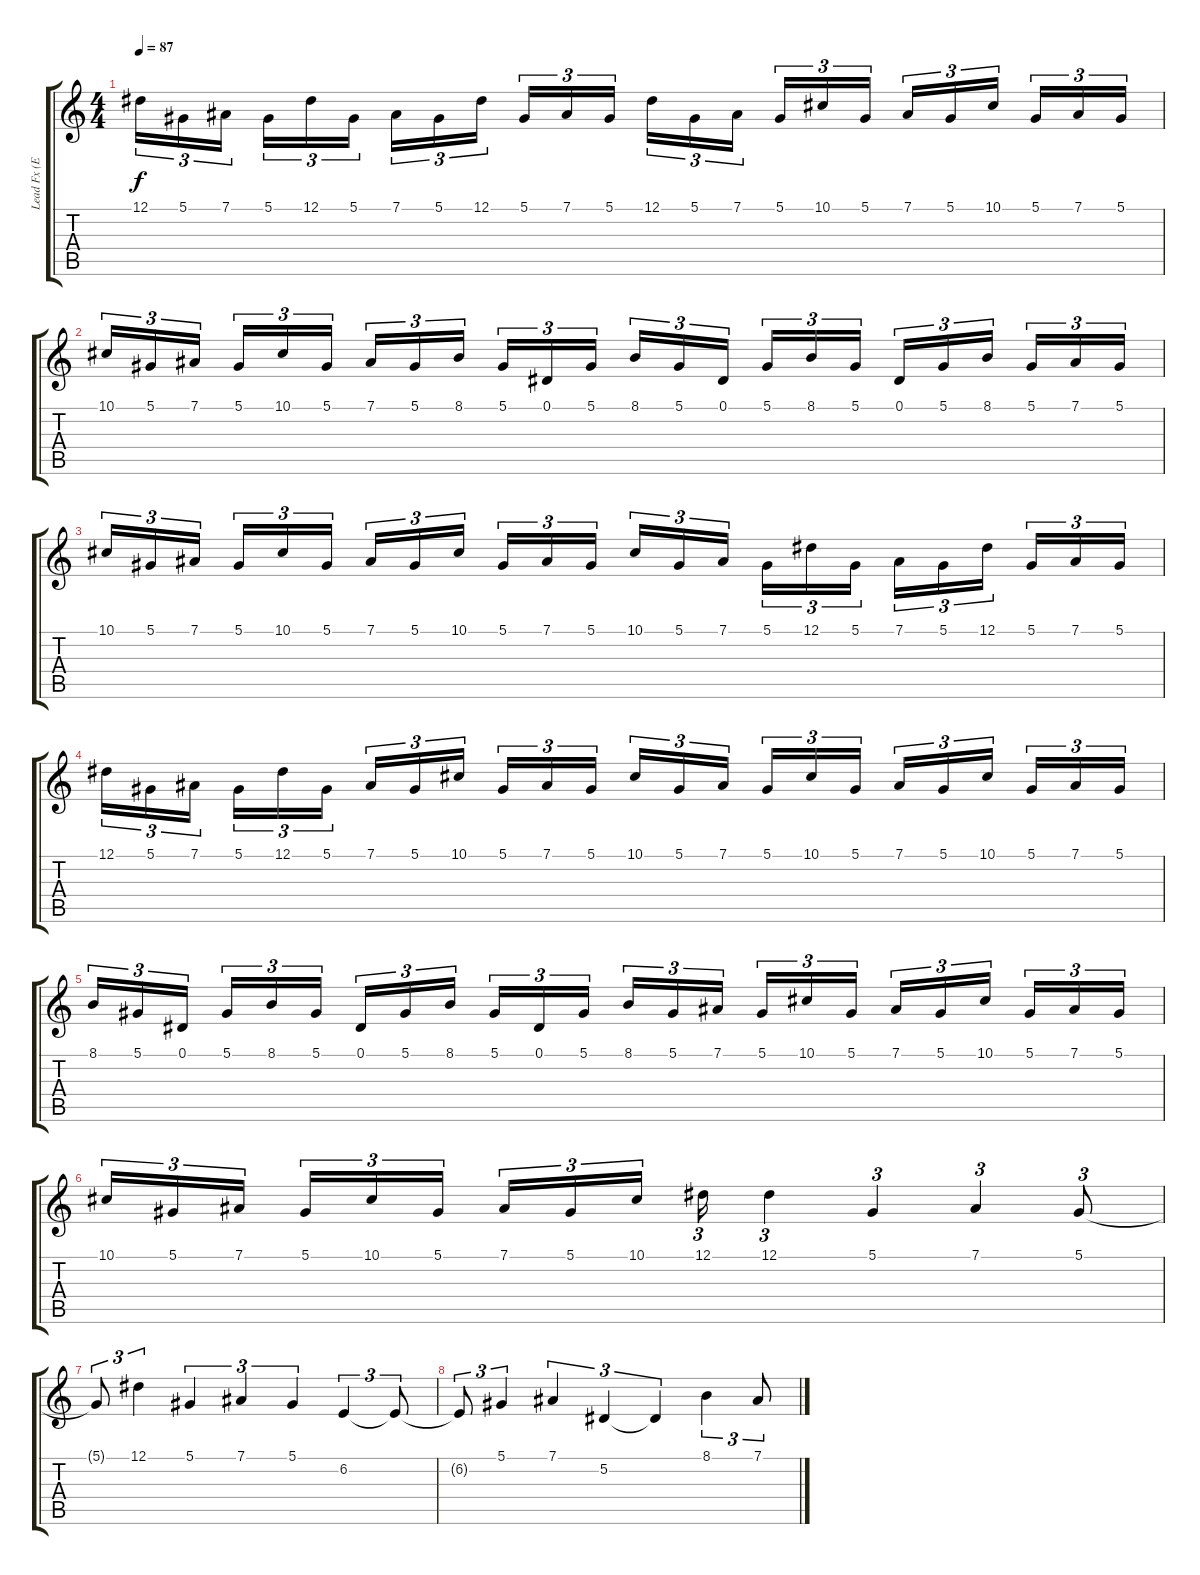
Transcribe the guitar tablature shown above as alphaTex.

\track ("Lead Fx (Everton)" "Lead Fx (E") {instrument fx5brightness}
\staff {score tabs}
\tuning (Eb4 Bb3 Gb3 Db3 Ab2 Eb2) {hide}
\ts (4 4)
\tempo 87
\clef g2
\ks c
12.1.16{tu (3 2) dy f} 5.1.16{tu (3 2)} 7.1.16{tu (3 2)} 5.1.16{tu (3 2)} 12.1.16{tu (3 2)} 5.1.16{tu (3 2)} 7.1.16{tu (3 2)} 5.1.16{tu (3 2)} 12.1.16{tu (3 2)} 5.1.16{tu (3 2)} 7.1.16{tu (3 2)} 5.1.16{tu (3 2)} 12.1.16{tu (3 2)} 5.1.16{tu (3 2)} 7.1.16{tu (3 2)} 5.1.16{tu (3 2)} 10.1.16{tu (3 2)} 5.1.16{tu (3 2)} 7.1.16{tu (3 2)} 5.1.16{tu (3 2)} 10.1.16{tu (3 2)} 5.1.16{tu (3 2)} 7.1.16{tu (3 2)} 5.1.16{tu (3 2)} |
10.1.16{tu (3 2)} 5.1.16{tu (3 2)} 7.1.16{tu (3 2)} 5.1.16{tu (3 2)} 10.1.16{tu (3 2)} 5.1.16{tu (3 2)} 7.1.16{tu (3 2)} 5.1.16{tu (3 2)} 8.1.16{tu (3 2)} 5.1.16{tu (3 2)} 0.1.16{tu (3 2)} 5.1.16{tu (3 2)} 8.1.16{tu (3 2)} 5.1.16{tu (3 2)} 0.1.16{tu (3 2)} 5.1.16{tu (3 2)} 8.1.16{tu (3 2)} 5.1.16{tu (3 2)} 0.1.16{tu (3 2)} 5.1.16{tu (3 2)} 8.1.16{tu (3 2)} 5.1.16{tu (3 2)} 7.1.16{tu (3 2)} 5.1.16{tu (3 2)} |
10.1.16{tu (3 2)} 5.1.16{tu (3 2)} 7.1.16{tu (3 2)} 5.1.16{tu (3 2)} 10.1.16{tu (3 2)} 5.1.16{tu (3 2)} 7.1.16{tu (3 2)} 5.1.16{tu (3 2)} 10.1.16{tu (3 2)} 5.1.16{tu (3 2)} 7.1.16{tu (3 2)} 5.1.16{tu (3 2)} 10.1.16{tu (3 2)} 5.1.16{tu (3 2)} 7.1.16{tu (3 2)} 5.1.16{tu (3 2)} 12.1.16{tu (3 2)} 5.1.16{tu (3 2)} 7.1.16{tu (3 2)} 5.1.16{tu (3 2)} 12.1.16{tu (3 2)} 5.1.16{tu (3 2)} 7.1.16{tu (3 2)} 5.1.16{tu (3 2)} |
12.1.16{tu (3 2)} 5.1.16{tu (3 2)} 7.1.16{tu (3 2)} 5.1.16{tu (3 2)} 12.1.16{tu (3 2)} 5.1.16{tu (3 2)} 7.1.16{tu (3 2)} 5.1.16{tu (3 2)} 10.1.16{tu (3 2)} 5.1.16{tu (3 2)} 7.1.16{tu (3 2)} 5.1.16{tu (3 2)} 10.1.16{tu (3 2)} 5.1.16{tu (3 2)} 7.1.16{tu (3 2)} 5.1.16{tu (3 2)} 10.1.16{tu (3 2)} 5.1.16{tu (3 2)} 7.1.16{tu (3 2)} 5.1.16{tu (3 2)} 10.1.16{tu (3 2)} 5.1.16{tu (3 2)} 7.1.16{tu (3 2)} 5.1.16{tu (3 2)} |
8.1.16{tu (3 2)} 5.1.16{tu (3 2)} 0.1.16{tu (3 2)} 5.1.16{tu (3 2)} 8.1.16{tu (3 2)} 5.1.16{tu (3 2)} 0.1.16{tu (3 2)} 5.1.16{tu (3 2)} 8.1.16{tu (3 2)} 5.1.16{tu (3 2)} 0.1.16{tu (3 2)} 5.1.16{tu (3 2)} 8.1.16{tu (3 2)} 5.1.16{tu (3 2)} 7.1.16{tu (3 2)} 5.1.16{tu (3 2)} 10.1.16{tu (3 2)} 5.1.16{tu (3 2)} 7.1.16{tu (3 2)} 5.1.16{tu (3 2)} 10.1.16{tu (3 2)} 5.1.16{tu (3 2)} 7.1.16{tu (3 2)} 5.1.16{tu (3 2)} |
10.1.16{tu (3 2)} 5.1.16{tu (3 2)} 7.1.16{tu (3 2)} 5.1.16{tu (3 2)} 10.1.16{tu (3 2)} 5.1.16{tu (3 2)} 7.1.16{tu (3 2)} 5.1.16{tu (3 2)} 10.1.16{tu (3 2)} 12.1.16{tu (3 2)} 12.1.4{tu (3 2)} 5.1.4{tu (3 2)} 7.1.4{tu (3 2)} 5.1.8{tu (3 2)} |
5.1{t}.8{tu (3 2)} 12.1.4{tu (3 2)} 5.1.4{tu (3 2)} 7.1.4{tu (3 2)} 5.1.4{tu (3 2)} 6.2.4{tu (3 2)} 6.2{t}.8{tu (3 2)} |
6.2{t}.8{tu (3 2)} 5.1.4{tu (3 2)} 7.1.4{tu (3 2)} 5.2.4{tu (3 2)} 5.2{t}.4{tu (3 2)} 8.1.4{tu (3 2)} 7.1.8{tu (3 2)}
